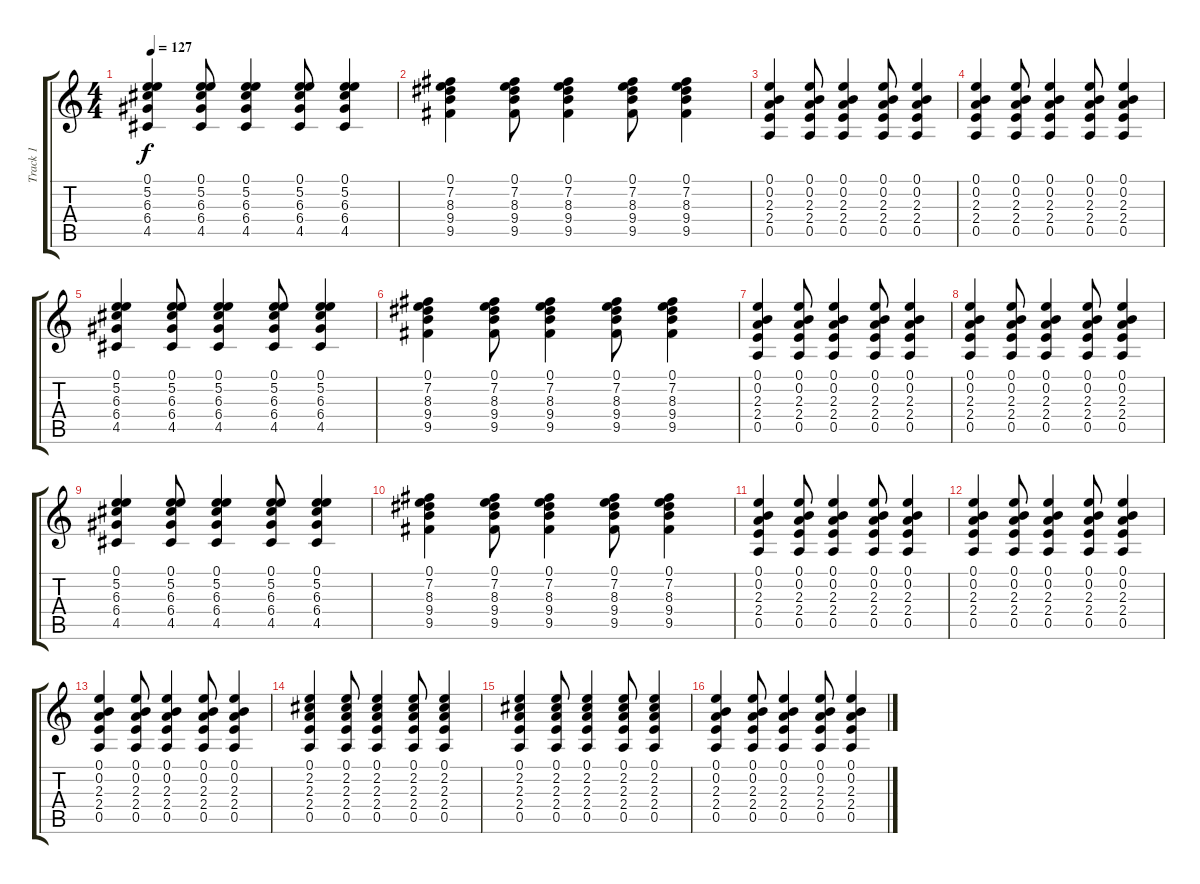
\track ("Track 1" "Track 1") {instrument acousticguitarsteel}
\staff {score tabs}
\tuning (E4 B3 G3 D3 A2 E2) {hide}
\ts (4 4)
\tempo 127
\clef g2
\ks c
(0.1 5.2 6.3 6.4 4.5).4{dy f} (0.1 5.2 6.3 6.4 4.5).8 (0.1 5.2 6.3 6.4 4.5).4 (0.1 5.2 6.3 6.4 4.5).8 (0.1 5.2 6.3 6.4 4.5).4 |
(0.1 7.2 8.3 9.4 9.5).4 (0.1 7.2 8.3 9.4 9.5).8 (0.1 7.2 8.3 9.4 9.5).4 (0.1 7.2 8.3 9.4 9.5).8 (0.1 7.2 8.3 9.4 9.5).4 |
(0.1 0.2 2.3 2.4 0.5).4 (0.1 0.2 2.3 2.4 0.5).8 (0.1 0.2 2.3 2.4 0.5).4 (0.1 0.2 2.3 2.4 0.5).8 (0.1 0.2 2.3 2.4 0.5).4 |
(0.1 0.2 2.3 2.4 0.5).4 (0.1 0.2 2.3 2.4 0.5).8 (0.1 0.2 2.3 2.4 0.5).4 (0.1 0.2 2.3 2.4 0.5).8 (0.1 0.2 2.3 2.4 0.5).4 |
(0.1 5.2 6.3 6.4 4.5).4 (0.1 5.2 6.3 6.4 4.5).8 (0.1 5.2 6.3 6.4 4.5).4 (0.1 5.2 6.3 6.4 4.5).8 (0.1 5.2 6.3 6.4 4.5).4 |
(0.1 7.2 8.3 9.4 9.5).4 (0.1 7.2 8.3 9.4 9.5).8 (0.1 7.2 8.3 9.4 9.5).4 (0.1 7.2 8.3 9.4 9.5).8 (0.1 7.2 8.3 9.4 9.5).4 |
(0.1 0.2 2.3 2.4 0.5).4 (0.1 0.2 2.3 2.4 0.5).8 (0.1 0.2 2.3 2.4 0.5).4 (0.1 0.2 2.3 2.4 0.5).8 (0.1 0.2 2.3 2.4 0.5).4 |
(0.1 0.2 2.3 2.4 0.5).4 (0.1 0.2 2.3 2.4 0.5).8 (0.1 0.2 2.3 2.4 0.5).4 (0.1 0.2 2.3 2.4 0.5).8 (0.1 0.2 2.3 2.4 0.5).4 |
(0.1 5.2 6.3 6.4 4.5).4 (0.1 5.2 6.3 6.4 4.5).8 (0.1 5.2 6.3 6.4 4.5).4 (0.1 5.2 6.3 6.4 4.5).8 (0.1 5.2 6.3 6.4 4.5).4 |
(0.1 7.2 8.3 9.4 9.5).4 (0.1 7.2 8.3 9.4 9.5).8 (0.1 7.2 8.3 9.4 9.5).4 (0.1 7.2 8.3 9.4 9.5).8 (0.1 7.2 8.3 9.4 9.5).4 |
(0.1 0.2 2.3 2.4 0.5).4 (0.1 0.2 2.3 2.4 0.5).8 (0.1 0.2 2.3 2.4 0.5).4 (0.1 0.2 2.3 2.4 0.5).8 (0.1 0.2 2.3 2.4 0.5).4 |
(0.1 0.2 2.3 2.4 0.5).4 (0.1 0.2 2.3 2.4 0.5).8 (0.1 0.2 2.3 2.4 0.5).4 (0.1 0.2 2.3 2.4 0.5).8 (0.1 0.2 2.3 2.4 0.5).4 |
(0.1 0.2 2.3 2.4 0.5).4 (0.1 0.2 2.3 2.4 0.5).8 (0.1 0.2 2.3 2.4 0.5).4 (0.1 0.2 2.3 2.4 0.5).8 (0.1 0.2 2.3 2.4 0.5).4 |
(0.1 2.2 2.3 2.4 0.5).4 (0.1 2.2 2.3 2.4 0.5).8 (0.1 2.2 2.3 2.4 0.5).4 (0.1 2.2 2.3 2.4 0.5).8 (0.1 2.2 2.3 2.4 0.5).4 |
(0.1 2.2 2.3 2.4 0.5).4 (0.1 2.2 2.3 2.4 0.5).8 (0.1 2.2 2.3 2.4 0.5).4 (0.1 2.2 2.3 2.4 0.5).8 (0.1 2.2 2.3 2.4 0.5).4 |
(0.1 0.2 2.3 2.4 0.5).4 (0.1 0.2 2.3 2.4 0.5).8 (0.1 0.2 2.3 2.4 0.5).4 (0.1 0.2 2.3 2.4 0.5).8 (0.1 0.2 2.3 2.4 0.5).4
